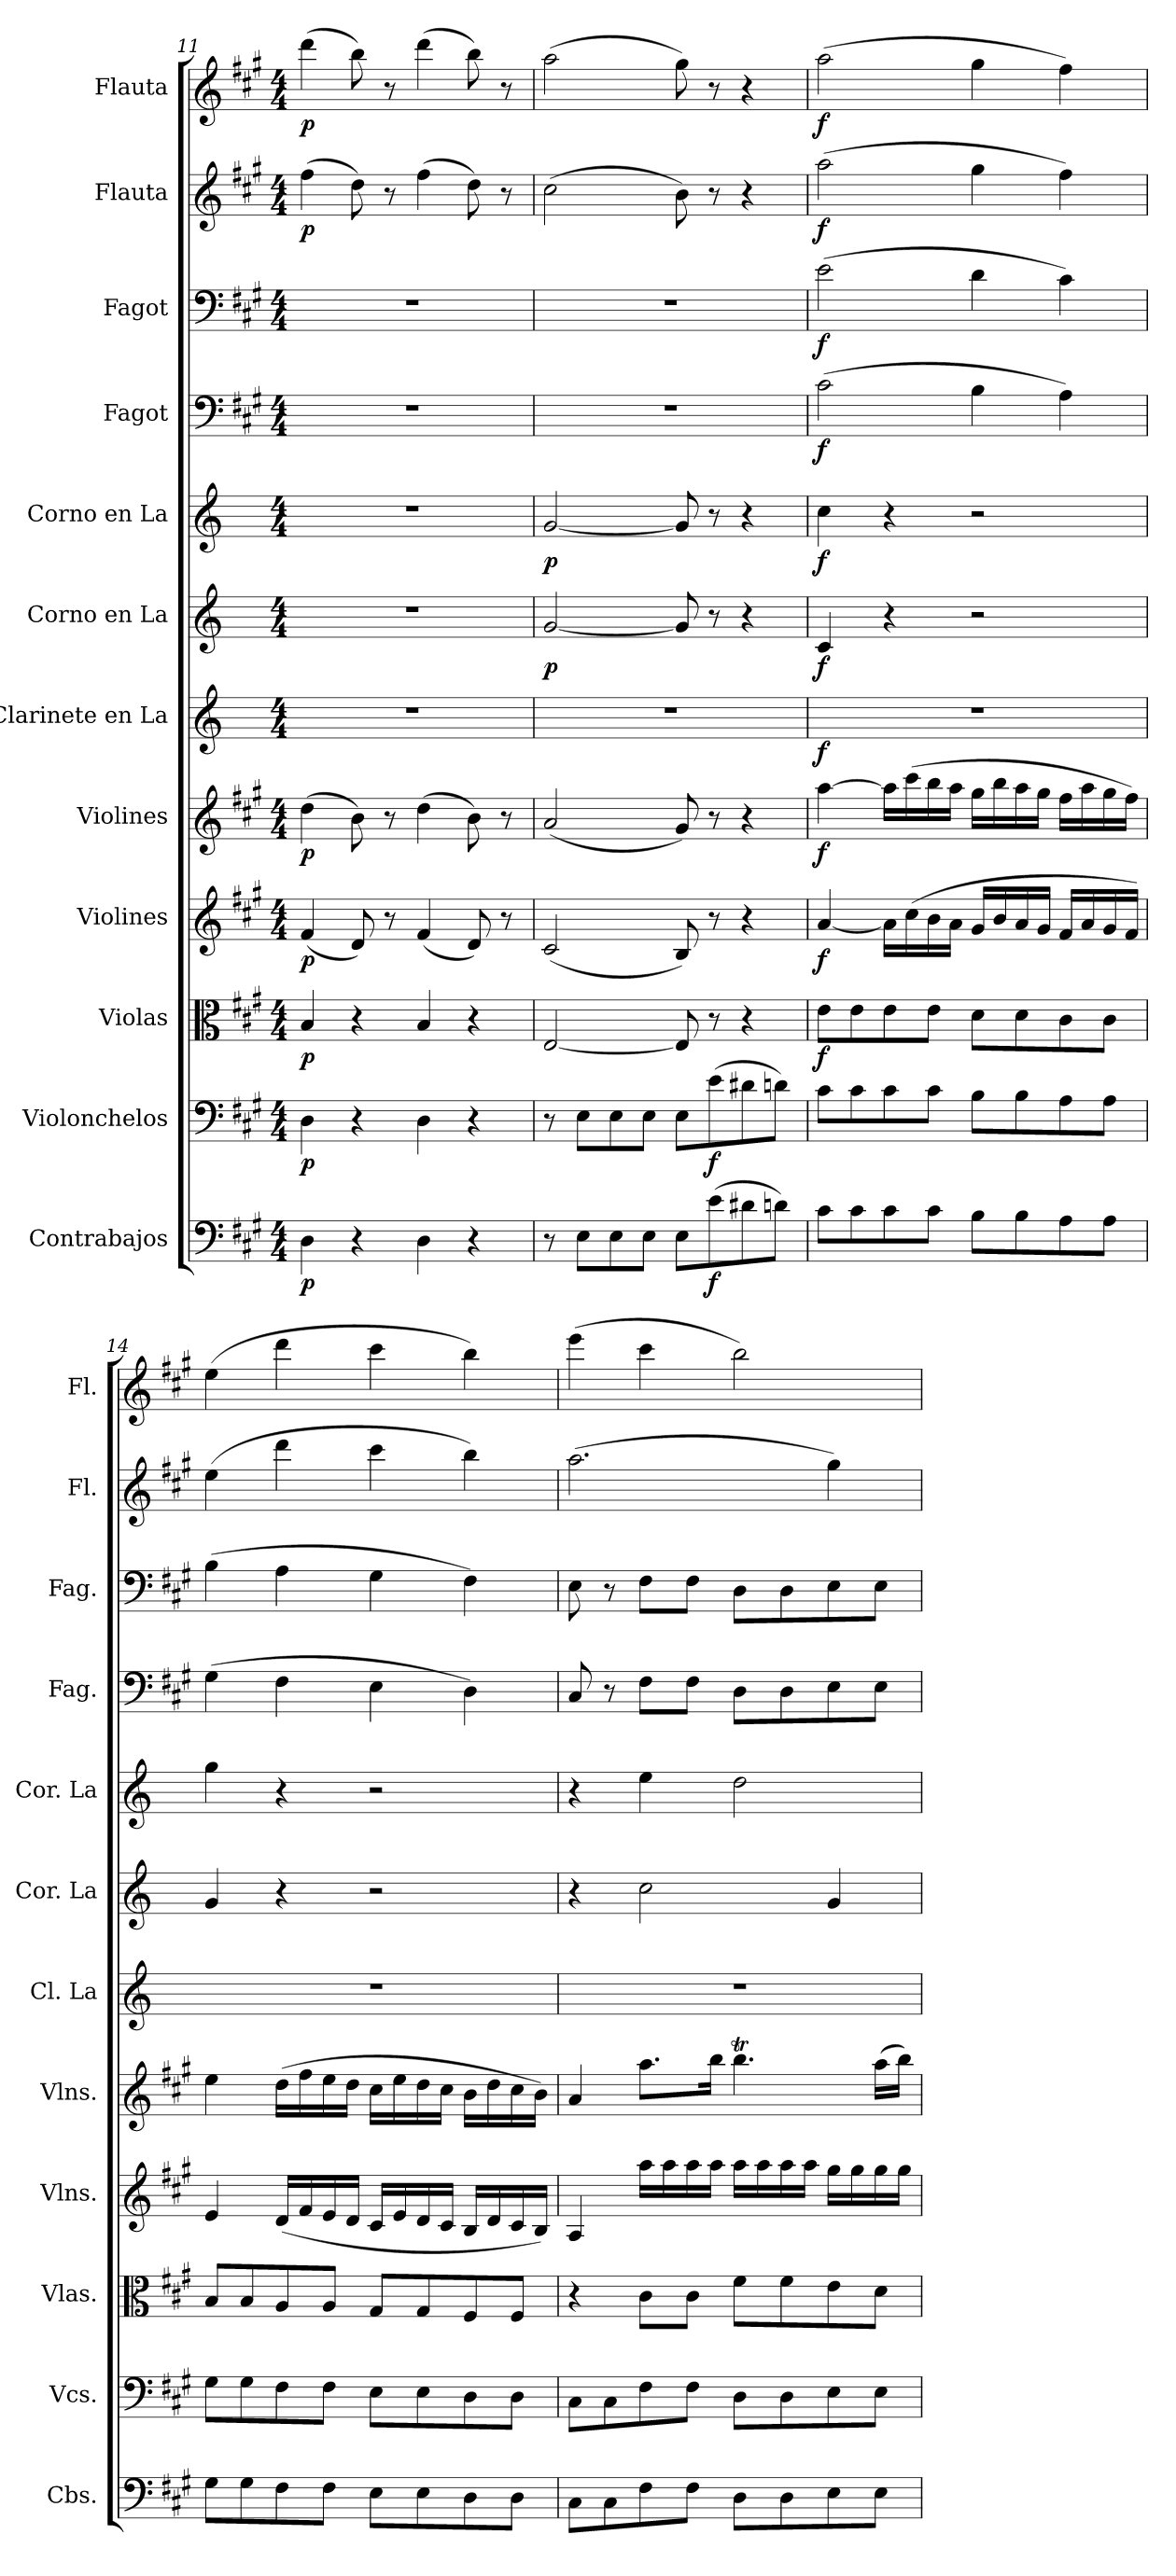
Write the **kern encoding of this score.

**kern	**dynam	**kern	**dynam	**kern	**dynam	**kern	**dynam	**kern	**dynam	**kern	**dynam	**kern	**dynam	**kern	**dynam	**kern	**dynam	**kern	**dynam	**kern	**dynam	**kern	**dynam
*part12	*part12	*part11	*part11	*part10	*part10	*part9	*part9	*part8	*part8	*part7	*part7	*part6	*part6	*part5	*part5	*part4	*part4	*part3	*part3	*part2	*part2	*part1	*part1
*staff12	*staff12	*staff11	*staff11	*staff10	*staff10	*staff9	*staff9	*staff8	*staff8	*staff7	*staff7	*staff6	*staff6	*staff5	*staff5	*staff4	*staff4	*staff3	*staff3	*staff2	*staff2	*staff1	*staff1
*I"Contrabajos	*	*I"Violonchelos	*	*I"Violas	*	*I"Violines	*	*I"Violines	*	*I"Clarinete en La	*	*I"Corno en La	*	*I"Corno en La	*	*I"Fagot	*	*I"Fagot	*	*I"Flauta	*	*I"Flauta	*
*I'Cbs.	*	*I'Vcs.	*	*I'Vlas.	*	*I'Vlns.	*	*I'Vlns.	*	*I'Cl. La	*	*I'Cor. La	*	*I'Cor. La	*	*I'Fag.	*	*I'Fag.	*	*I'Fl.	*	*I'Fl.	*
*clefF4	*	*clefF4	*	*clefC3	*	*clefG2	*	*clefG2	*	*clefG2	*	*clefG2	*	*clefG2	*	*clefF4	*	*clefF4	*	*clefG2	*	*clefG2	*
*ITrd7c12	*	*	*	*	*	*	*	*	*	*ITrd2c3	*	*ITrd2c3	*	*ITrd2c3	*	*	*	*	*	*	*	*	*
*k[f#c#g#]	*	*k[f#c#g#]	*	*k[f#c#g#]	*	*k[f#c#g#]	*	*k[f#c#g#]	*	*k[f#c#g#]	*	*k[f#c#g#]	*	*k[f#c#g#]	*	*k[f#c#g#]	*	*k[f#c#g#]	*	*k[f#c#g#]	*	*k[f#c#g#]	*
*M4/4	*	*M4/4	*	*M4/4	*	*M4/4	*	*M4/4	*	*M4/4	*	*M4/4	*	*M4/4	*	*M4/4	*	*M4/4	*	*M4/4	*	*M4/4	*
=11	=11	=11	=11	=11	=11	=11	=11	=11	=11	=11	=11	=11	=11	=11	=11	=11	=11	=11	=11	=11	=11	=11	=11
!	!LO:DY:b	!	!LO:DY:b	!	!LO:DY:b	!	!LO:DY:b	!	!LO:DY:b	!	!	!	!	!	!	!	!	!	!	!	!LO:DY:b	!	!LO:DY:b
4DD\	p	4D\	p	4B/	p	(<4f#/	p	(>4dd\	p	1r	.	1r	.	1r	.	1r	.	1r	.	(>4ff#\	p	(>4ddd\	p
4r	.	4r	.	4r	.	8d/)	.	8b\)	.	.	.	.	.	.	.	.	.	.	.	8dd\)	.	8bb\)	.
.	.	.	.	.	.	8r	.	8r	.	.	.	.	.	.	.	.	.	.	.	8r	.	8r	.
4DD\	.	4D\	.	4B/	.	(<4f#/	.	(>4dd\	.	.	.	.	.	.	.	.	.	.	.	(>4ff#\	.	(>4ddd\	.
4r	.	4r	.	4r	.	8d/)	.	8b\)	.	.	.	.	.	.	.	.	.	.	.	8dd\)	.	8bb\)	.
.	.	.	.	.	.	8r	.	8r	.	.	.	.	.	.	.	.	.	.	.	8r	.	8r	.
=12	=12	=12	=12	=12	=12	=12	=12	=12	=12	=12	=12	=12	=12	=12	=12	=12	=12	=12	=12	=12	=12	=12	=12
!	!	!	!	!	!	!	!	!	!	!	!	!	!LO:DY:b	!	!LO:DY:b	!	!	!	!	!	!	!	!
8r	.	8r	.	[2E/	.	(<2c#/	.	(<2a/	.	1r	.	[2e/	p	[2e/	p	1r	.	1r	.	(>2cc#\	.	(>2aa\	.
8EE\L	.	8E\L	.	.	.	.	.	.	.	.	.	.	.	.	.	.	.	.	.	.	.	.	.
8EE\	.	8E\	.	.	.	.	.	.	.	.	.	.	.	.	.	.	.	.	.	.	.	.	.
8EE\J	.	8E\J	.	.	.	.	.	.	.	.	.	.	.	.	.	.	.	.	.	.	.	.	.
8EE\L	.	8E\L	.	8E/]	.	8B/)	.	8g#/)	.	.	.	8e/]	.	8e/]	.	.	.	.	.	8b\)	.	8gg#\)	.
!	!LO:DY:b	!	!LO:DY:b	!	!	!	!	!	!	!	!	!	!	!	!	!	!	!	!	!	!	!	!
(>8E\	f	(>8e\	f	8r	.	8r	.	8r	.	.	.	8r	.	8r	.	.	.	.	.	8r	.	8r	.
8D#X\	.	8d#X\	.	4r	.	4r	.	4r	.	.	.	4r	.	4r	.	.	.	.	.	4r	.	4r	.
8Dn\J)	.	8dn\J)	.	.	.	.	.	.	.	.	.	.	.	.	.	.	.	.	.	.	.	.	.
=13	=13	=13	=13	=13	=13	=13	=13	=13	=13	=13	=13	=13	=13	=13	=13	=13	=13	=13	=13	=13	=13	=13	=13
!	!	!	!	!	!LO:DY:b	!	!LO:DY:b	!	!LO:DY:b	!	!LO:DY:b	!	!LO:DY:b	!	!LO:DY:b	!	!LO:DY:b	!	!LO:DY:b	!	!LO:DY:b	!	!LO:DY:b
8C#\L	.	8c#\L	.	8e\L	f	[4a/	f	[4aa\	f	1r	f	4A/	f	4a\	f	(>2c#\	f	(>2e\	f	(>2aa\	f	(>2aa\	f
8C#\	.	8c#\	.	8e\	.	.	.	.	.	.	.	.	.	.	.	.	.	.	.	.	.	.	.
8C#\	.	8c#\	.	8e\	.	16a\LL]	.	16aa\LL]	.	.	.	4r	.	4r	.	.	.	.	.	.	.	.	.
.	.	.	.	.	.	(>16cc#\	.	(>16ccc#\	.	.	.	.	.	.	.	.	.	.	.	.	.	.	.
8C#\J	.	8c#\J	.	8e\J	.	16b\	.	16bb\	.	.	.	.	.	.	.	.	.	.	.	.	.	.	.
.	.	.	.	.	.	16a\JJ	.	16aa\JJ	.	.	.	.	.	.	.	.	.	.	.	.	.	.	.
8BB\L	.	8B\L	.	8d\L	.	16g#/LL	.	16gg#\LL	.	.	.	2r	.	2r	.	4B\	.	4d\	.	4gg#\	.	4gg#\	.
.	.	.	.	.	.	16b/	.	16bb\	.	.	.	.	.	.	.	.	.	.	.	.	.	.	.
8BB\	.	8B\	.	8d\	.	16a/	.	16aa\	.	.	.	.	.	.	.	.	.	.	.	.	.	.	.
.	.	.	.	.	.	16g#/JJ	.	16gg#\JJ	.	.	.	.	.	.	.	.	.	.	.	.	.	.	.
8AA\	.	8A\	.	8c#\	.	16f#/LL	.	16ff#\LL	.	.	.	.	.	.	.	4A\)	.	4c#\)	.	4ff#\)	.	4ff#\)	.
.	.	.	.	.	.	16a/	.	16aa\	.	.	.	.	.	.	.	.	.	.	.	.	.	.	.
8AA\J	.	8A\J	.	8c#\J	.	16g#/	.	16gg#\	.	.	.	.	.	.	.	.	.	.	.	.	.	.	.
.	.	.	.	.	.	16f#/JJ)	.	16ff#\JJ)	.	.	.	.	.	.	.	.	.	.	.	.	.	.	.
=14	=14	=14	=14	=14	=14	=14	=14	=14	=14	=14	=14	=14	=14	=14	=14	=14	=14	=14	=14	=14	=14	=14	=14
8GG#\L	.	8G#\L	.	8B/L	.	4e/	.	4ee\	.	1r	.	4e/	.	4ee\	.	(>4G#\	.	(>4B\	.	(>4ee\	.	(>4ee\	.
8GG#\	.	8G#\	.	8B/	.	.	.	.	.	.	.	.	.	.	.	.	.	.	.	.	.	.	.
8FF#\	.	8F#\	.	8A/	.	(<16d/LL	.	(>16dd\LL	.	.	.	4r	.	4r	.	4F#\	.	4A\	.	4ddd\	.	4ddd\	.
.	.	.	.	.	.	16f#/	.	16ff#\	.	.	.	.	.	.	.	.	.	.	.	.	.	.	.
8FF#\J	.	8F#\J	.	8A/J	.	16e/	.	16ee\	.	.	.	.	.	.	.	.	.	.	.	.	.	.	.
.	.	.	.	.	.	16d/JJ	.	16dd\JJ	.	.	.	.	.	.	.	.	.	.	.	.	.	.	.
8EE\L	.	8E\L	.	8G#/L	.	16c#/LL	.	16cc#\LL	.	.	.	2r	.	2r	.	4E\	.	4G#\	.	4ccc#\	.	4ccc#\	.
.	.	.	.	.	.	16e/	.	16ee\	.	.	.	.	.	.	.	.	.	.	.	.	.	.	.
8EE\	.	8E\	.	8G#/	.	16d/	.	16dd\	.	.	.	.	.	.	.	.	.	.	.	.	.	.	.
.	.	.	.	.	.	16c#/JJ	.	16cc#\JJ	.	.	.	.	.	.	.	.	.	.	.	.	.	.	.
8DD\	.	8D\	.	8F#/	.	16B/LL	.	16b\LL	.	.	.	.	.	.	.	4D\)	.	4F#\)	.	4bb\)	.	4bb\)	.
.	.	.	.	.	.	16d/	.	16dd\	.	.	.	.	.	.	.	.	.	.	.	.	.	.	.
8DD\J	.	8D\J	.	8F#/J	.	16c#/	.	16cc#\	.	.	.	.	.	.	.	.	.	.	.	.	.	.	.
.	.	.	.	.	.	16B/JJ)	.	16b\JJ)	.	.	.	.	.	.	.	.	.	.	.	.	.	.	.
=15	=15	=15	=15	=15	=15	=15	=15	=15	=15	=15	=15	=15	=15	=15	=15	=15	=15	=15	=15	=15	=15	=15	=15
8CC#\L	.	8C#\L	.	4r	.	4A/	.	4a/	.	1r	.	4r	.	4r	.	8C#/	.	8E\	.	(>2.aa\	.	(>4eee\	.
8CC#\	.	8C#\	.	.	.	.	.	.	.	.	.	.	.	.	.	8r	.	8r	.	.	.	.	.
8FF#\	.	8F#\	.	8c#\L	.	16aa\LL	.	8.aa\L	.	.	.	2a\	.	4cc#\	.	8F#\L	.	8F#\L	.	.	.	4ccc#\	.
.	.	.	.	.	.	16aa\	.	.	.	.	.	.	.	.	.	.	.	.	.	.	.	.	.
8FF#\J	.	8F#\J	.	8c#\J	.	16aa\	.	.	.	.	.	.	.	.	.	8F#\J	.	8F#\J	.	.	.	.	.
.	.	.	.	.	.	16aa\JJ	.	16bb\Jk	.	.	.	.	.	.	.	.	.	.	.	.	.	.	.
8DD\L	.	8D\L	.	8f#\L	.	16aa\LL	.	4.bbT\	.	.	.	.	.	2b\	.	8D\L	.	8D\L	.	.	.	2bb\)	.
.	.	.	.	.	.	16aa\	.	.	.	.	.	.	.	.	.	.	.	.	.	.	.	.	.
8DD\	.	8D\	.	8f#\	.	16aa\	.	.	.	.	.	.	.	.	.	8D\	.	8D\	.	.	.	.	.
.	.	.	.	.	.	16aa\JJ	.	.	.	.	.	.	.	.	.	.	.	.	.	.	.	.	.
8EE\	.	8E\	.	8e\	.	16gg#\LL	.	.	.	.	.	4e/	.	.	.	8E\	.	8E\	.	4gg#\)	.	.	.
.	.	.	.	.	.	16gg#\	.	.	.	.	.	.	.	.	.	.	.	.	.	.	.	.	.
8EE\J	.	8E\J	.	8d\J	.	16gg#\	.	(>16aa\LL	.	.	.	.	.	.	.	8E\J	.	8E\J	.	.	.	.	.
.	.	.	.	.	.	16gg#\JJ	.	16bb\JJ)	.	.	.	.	.	.	.	.	.	.	.	.	.	.	.
=	=	=	=	=	=	=	=	=	=	=	=	=	=	=	=	=	=	=	=	=	=	=	=
*-	*-	*-	*-	*-	*-	*-	*-	*-	*-	*-	*-	*-	*-	*-	*-	*-	*-	*-	*-	*-	*-	*-	*-
